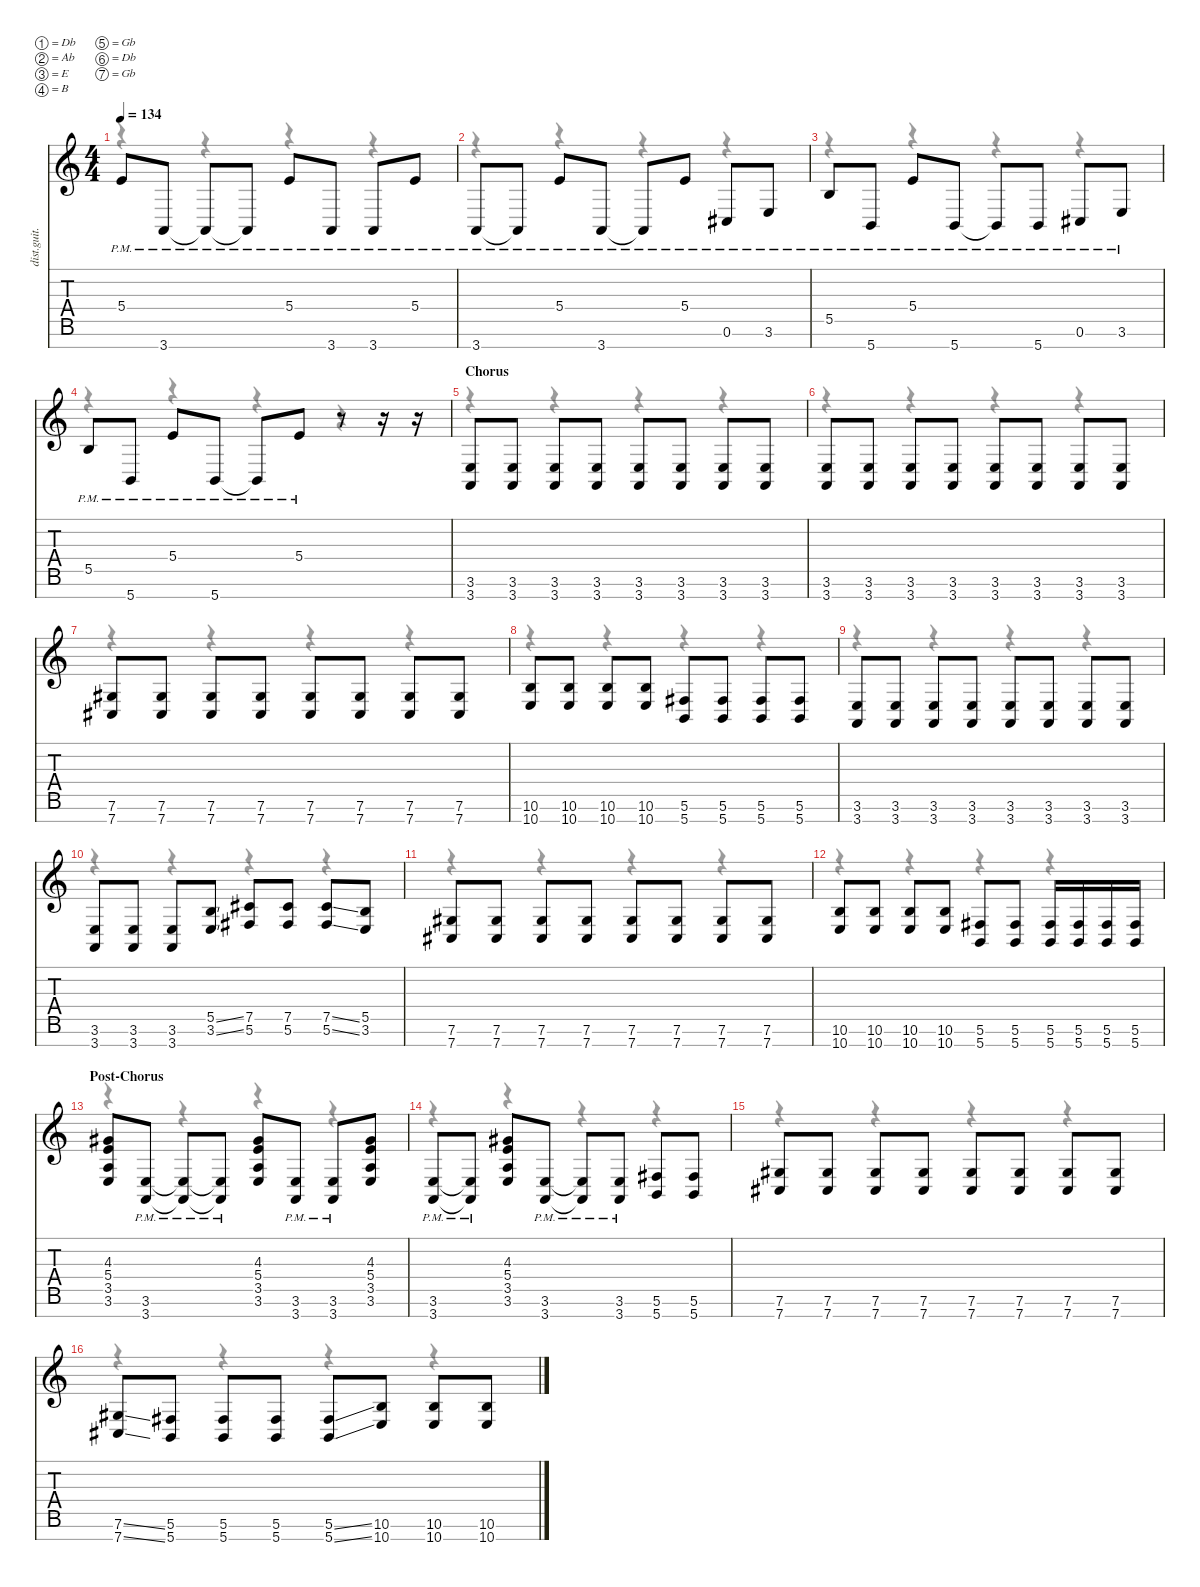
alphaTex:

\defaultSystemsLayout 4
\hideDynamics
\bracketExtendMode nobrackets
\track ("Sean Price" "dist.guit.") {instrument distortionguitar}
\staff {score tabs}
\tuning (Db4 Ab3 E3 B2 Gb2 Db2 Gb1)
\voice
\ts (4 4)
\tempo 134
\clef g2
\ks c
5.4{pm}.8{dy f} 3.7{pm}.8 3.7{pm t}.8 3.7{pm t}.8 5.4{pm}.8 3.7{pm}.8 3.7{pm}.8 5.4{pm}.8 |
3.7{pm}.8 3.7{pm t}.8 5.4{pm}.8 3.7{pm}.8 3.7{pm t}.8 5.4{pm}.8 0.6{pm acc #}.8 3.6{pm}.8 |
5.5{pm}.8 5.7{pm}.8 5.4{pm}.8 5.7{pm}.8 5.7{pm t}.8 5.7{pm}.8 0.6{pm acc #}.8 3.6{pm}.8 |
5.5{pm}.8 5.7{pm}.8 5.4{pm}.8 5.7{pm}.8 5.7{pm t}.8 5.4{pm}.8 r.8 r.16 r.16 |
\section ("" "Chorus")
(3.6 3.7).8 (3.6 3.7).8 (3.6 3.7).8 (3.6 3.7).8 (3.6 3.7).8 (3.6 3.7).8 (3.6 3.7).8 (3.6 3.7).8 |
(3.6 3.7).8 (3.6 3.7).8 (3.6 3.7).8 (3.6 3.7).8 (3.6 3.7).8 (3.6 3.7).8 (3.6 3.7).8 (3.6 3.7).8 |
(7.6{acc #} 7.7{acc #}).8 (7.6{acc #} 7.7{acc #}).8 (7.6{acc #} 7.7{acc #}).8 (7.6{acc #} 7.7{acc #}).8 (7.6{acc #} 7.7{acc #}).8 (7.6{acc #} 7.7{acc #}).8 (7.6{acc #} 7.7{acc #}).8 (7.6{acc #} 7.7{acc #}).8 |
(10.6 10.7).8 (10.6 10.7).8 (10.6 10.7).8 (10.6 10.7).8 (5.6{acc #} 5.7).8 (5.6{acc #} 5.7).8 (5.6{acc #} 5.7).8 (5.6{acc #} 5.7).8 |
(3.6 3.7).8 (3.6 3.7).8 (3.6 3.7).8 (3.6 3.7).8 (3.6 3.7).8 (3.6 3.7).8 (3.6 3.7).8 (3.6 3.7).8 |
(3.6 3.7).8 (3.6 3.7).8 (3.6 3.7).8 (5.5{ss} 3.6{ss}).8 (7.5{acc #} 5.6{acc #}).8 (7.5{acc #} 5.6{acc #}).8 (7.5{ss acc #} 5.6{ss acc #}).8 (5.5 3.6).8 |
(7.6{acc #} 7.7{acc #}).8 (7.6{acc #} 7.7{acc #}).8 (7.6{acc #} 7.7{acc #}).8 (7.6{acc #} 7.7{acc #}).8 (7.6{acc #} 7.7{acc #}).8 (7.6{acc #} 7.7{acc #}).8 (7.6{acc #} 7.7{acc #}).8 (7.6{acc #} 7.7{acc #}).8 |
(10.6 10.7).8 (10.6 10.7).8 (10.6 10.7).8 (10.6 10.7).8 (5.6{acc #} 5.7).8 (5.6{acc #} 5.7).8 (5.6{acc #} 5.7).16 (5.6{acc #} 5.7).16 (5.6{acc #} 5.7).16 (5.6{acc #} 5.7).16 |
\section ("" "Post-Chorus")
(4.3{acc #} 5.4 3.5 3.6).8 (3.6{pm} 3.7{pm}).8 (3.6{pm t} 3.7{pm t}).8 (3.6{pm t} 3.7{pm t}).8 (4.3{acc #} 5.4 3.5 3.6).8 (3.6{pm} 3.7{pm}).8 (3.6{pm} 3.7{pm}).8 (4.3{acc #} 5.4 3.5 3.6).8 |
(3.6{pm} 3.7{pm}).8 (3.6{pm t} 3.7{pm t}).8 (4.3{acc #} 5.4 3.5 3.6).8 (3.6{pm} 3.7{pm}).8 (3.6{pm t} 3.7{pm t}).8 (3.6{pm} 3.7{pm}).8 (5.6{acc #} 5.7).8 (5.6{acc #} 5.7).8 |
(7.6{acc #} 7.7{acc #}).8 (7.6{acc #} 7.7{acc #}).8 (7.6{acc #} 7.7{acc #}).8 (7.6{acc #} 7.7{acc #}).8 (7.6{acc #} 7.7{acc #}).8 (7.6{acc #} 7.7{acc #}).8 (7.6{acc #} 7.7{acc #}).8 (7.6{acc #} 7.7{acc #}).8 |
(7.6{ss acc #} 7.7{ss acc #}).8 (5.6{acc #} 5.7).8 (5.6{acc #} 5.7).8 (5.6{acc #} 5.7).8 (5.6{ss acc #} 5.7{ss}).8 (10.6 10.7).8 (10.6 10.7).8 (10.6 10.7).8
\voice
\clef g2
\ottava regular
\simile none
\ks c
r.4{dy mf} r.4 r.4 r.4 |
r.4 r.4 r.4 r.4 |
r.4 r.4 r.4 r.4 |
r.4 r.4 r.4 r.4 |
r.4 r.4 r.4 r.4 |
r.4 r.4 r.4 r.4 |
r.4 r.4 r.4 r.4 |
r.4 r.4 r.4 r.4 |
r.4 r.4 r.4 r.4 |
r.4 r.4 r.4 r.4 |
r.4 r.4 r.4 r.4 |
r.4 r.4 r.4 r.4 |
r.4 r.4 r.4 r.4 |
r.4 r.4 r.4 r.4 |
r.4 r.4 r.4 r.4 |
r.4 r.4 r.4 r.4
